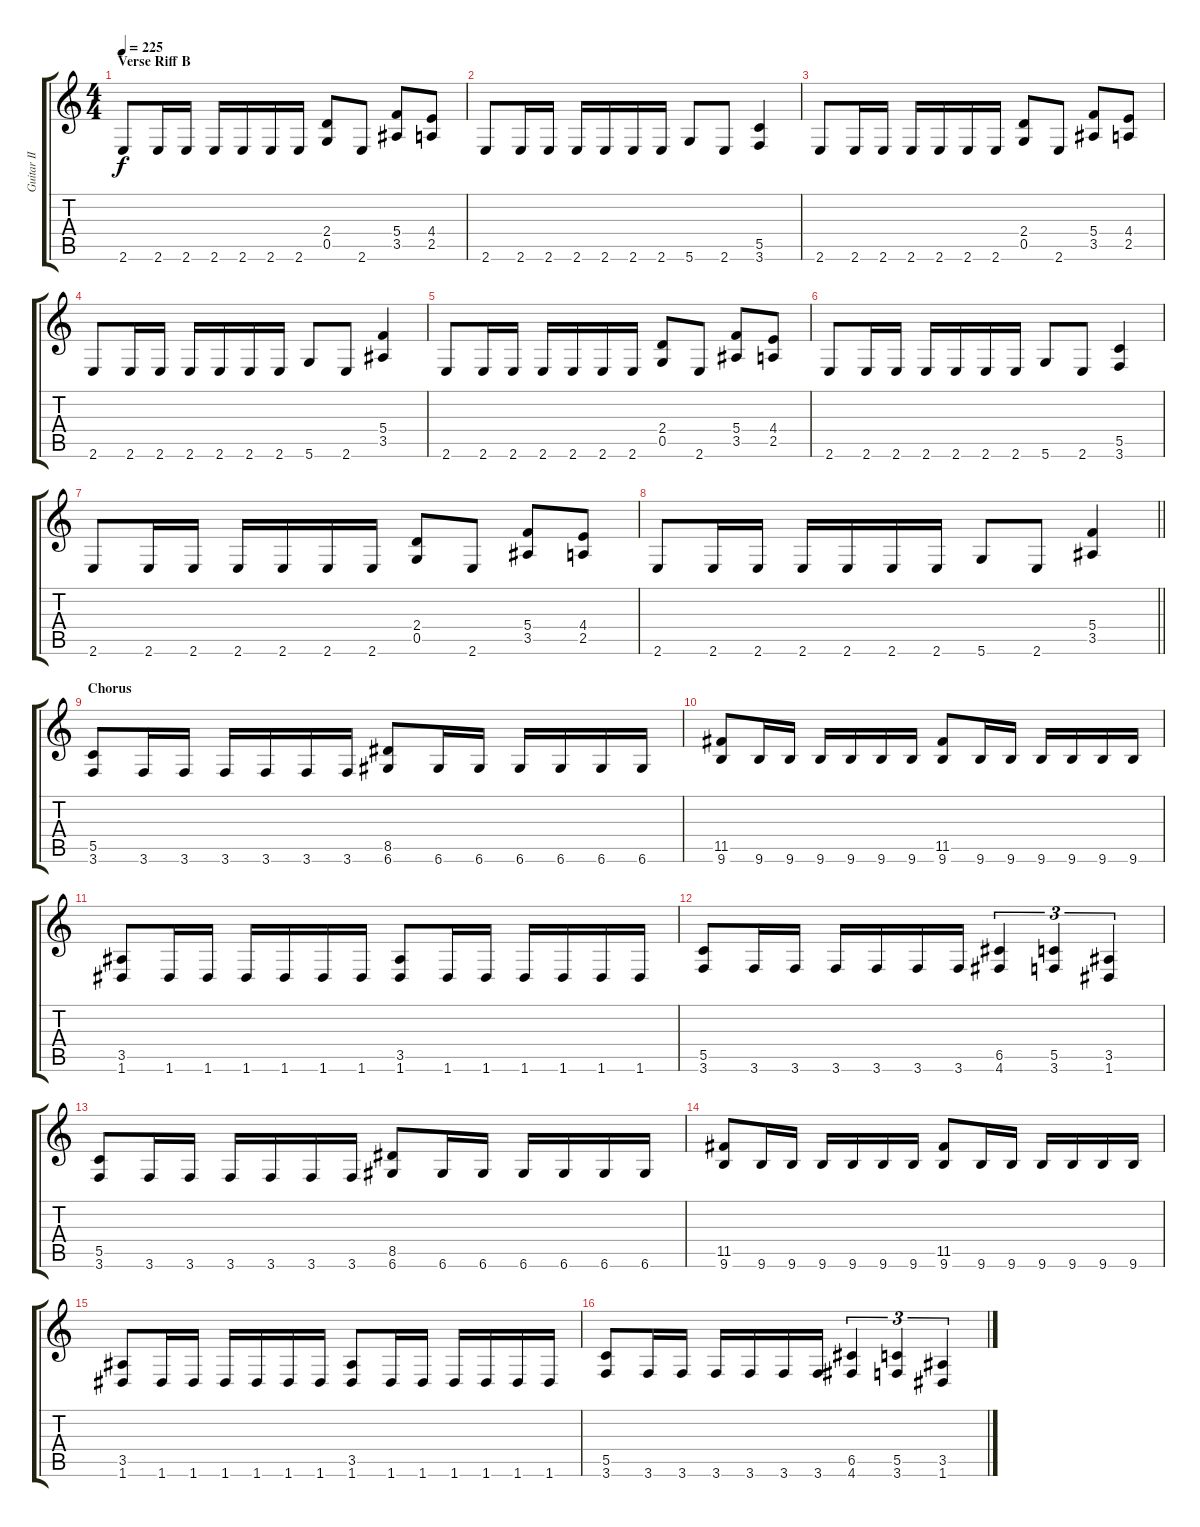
\track ("Guitar II" "Guitar II") {instrument distortionguitar}
\staff {score tabs}
\tuning (D4 A3 F3 C3 G2 D2) {hide}
\ts (4 4)
\section ("" "Verse Riff B")
\tempo 225
\clef g2
\ks c
2.6.8{dy f} 2.6.16 2.6.16 2.6.16 2.6.16 2.6.16 2.6.16 (2.4 0.5).8 2.6.8 (5.4 3.5).8 (4.4 2.5).8 |
2.6.8 2.6.16 2.6.16 2.6.16 2.6.16 2.6.16 2.6.16 5.6.8 2.6.8 (5.5 3.6).4 |
2.6.8 2.6.16 2.6.16 2.6.16 2.6.16 2.6.16 2.6.16 (2.4 0.5).8 2.6.8 (5.4 3.5).8 (4.4 2.5).8 |
2.6.8 2.6.16 2.6.16 2.6.16 2.6.16 2.6.16 2.6.16 5.6.8 2.6.8 (5.4 3.5).4 |
2.6.8 2.6.16 2.6.16 2.6.16 2.6.16 2.6.16 2.6.16 (2.4 0.5).8 2.6.8 (5.4 3.5).8 (4.4 2.5).8 |
2.6.8 2.6.16 2.6.16 2.6.16 2.6.16 2.6.16 2.6.16 5.6.8 2.6.8 (5.5 3.6).4 |
2.6.8 2.6.16 2.6.16 2.6.16 2.6.16 2.6.16 2.6.16 (2.4 0.5).8 2.6.8 (5.4 3.5).8 (4.4 2.5).8 |
\barLineRight lightlight
2.6.8 2.6.16 2.6.16 2.6.16 2.6.16 2.6.16 2.6.16 5.6.8 2.6.8 (5.4 3.5).4 |
\section ("" "Chorus")
(5.5 3.6).8 3.6.16 3.6.16 3.6.16 3.6.16 3.6.16 3.6.16 (8.5 6.6).8 6.6.16 6.6.16 6.6.16 6.6.16 6.6.16 6.6.16 |
(11.5 9.6).8 9.6.16 9.6.16 9.6.16 9.6.16 9.6.16 9.6.16 (11.5 9.6).8 9.6.16 9.6.16 9.6.16 9.6.16 9.6.16 9.6.16 |
(3.5 1.6).8 1.6.16 1.6.16 1.6.16 1.6.16 1.6.16 1.6.16 (3.5 1.6).8 1.6.16 1.6.16 1.6.16 1.6.16 1.6.16 1.6.16 |
(5.5 3.6).8 3.6.16 3.6.16 3.6.16 3.6.16 3.6.16 3.6.16 (6.5 4.6).4{tu (3 2)} (5.5 3.6).4{tu (3 2)} (3.5 1.6).4{tu (3 2)} |
(5.5 3.6).8 3.6.16 3.6.16 3.6.16 3.6.16 3.6.16 3.6.16 (8.5 6.6).8 6.6.16 6.6.16 6.6.16 6.6.16 6.6.16 6.6.16 |
(11.5 9.6).8 9.6.16 9.6.16 9.6.16 9.6.16 9.6.16 9.6.16 (11.5 9.6).8 9.6.16 9.6.16 9.6.16 9.6.16 9.6.16 9.6.16 |
(3.5 1.6).8 1.6.16 1.6.16 1.6.16 1.6.16 1.6.16 1.6.16 (3.5 1.6).8 1.6.16 1.6.16 1.6.16 1.6.16 1.6.16 1.6.16 |
(5.5 3.6).8 3.6.16 3.6.16 3.6.16 3.6.16 3.6.16 3.6.16 (6.5 4.6).4{tu (3 2)} (5.5 3.6).4{tu (3 2)} (3.5 1.6).4{tu (3 2)}
